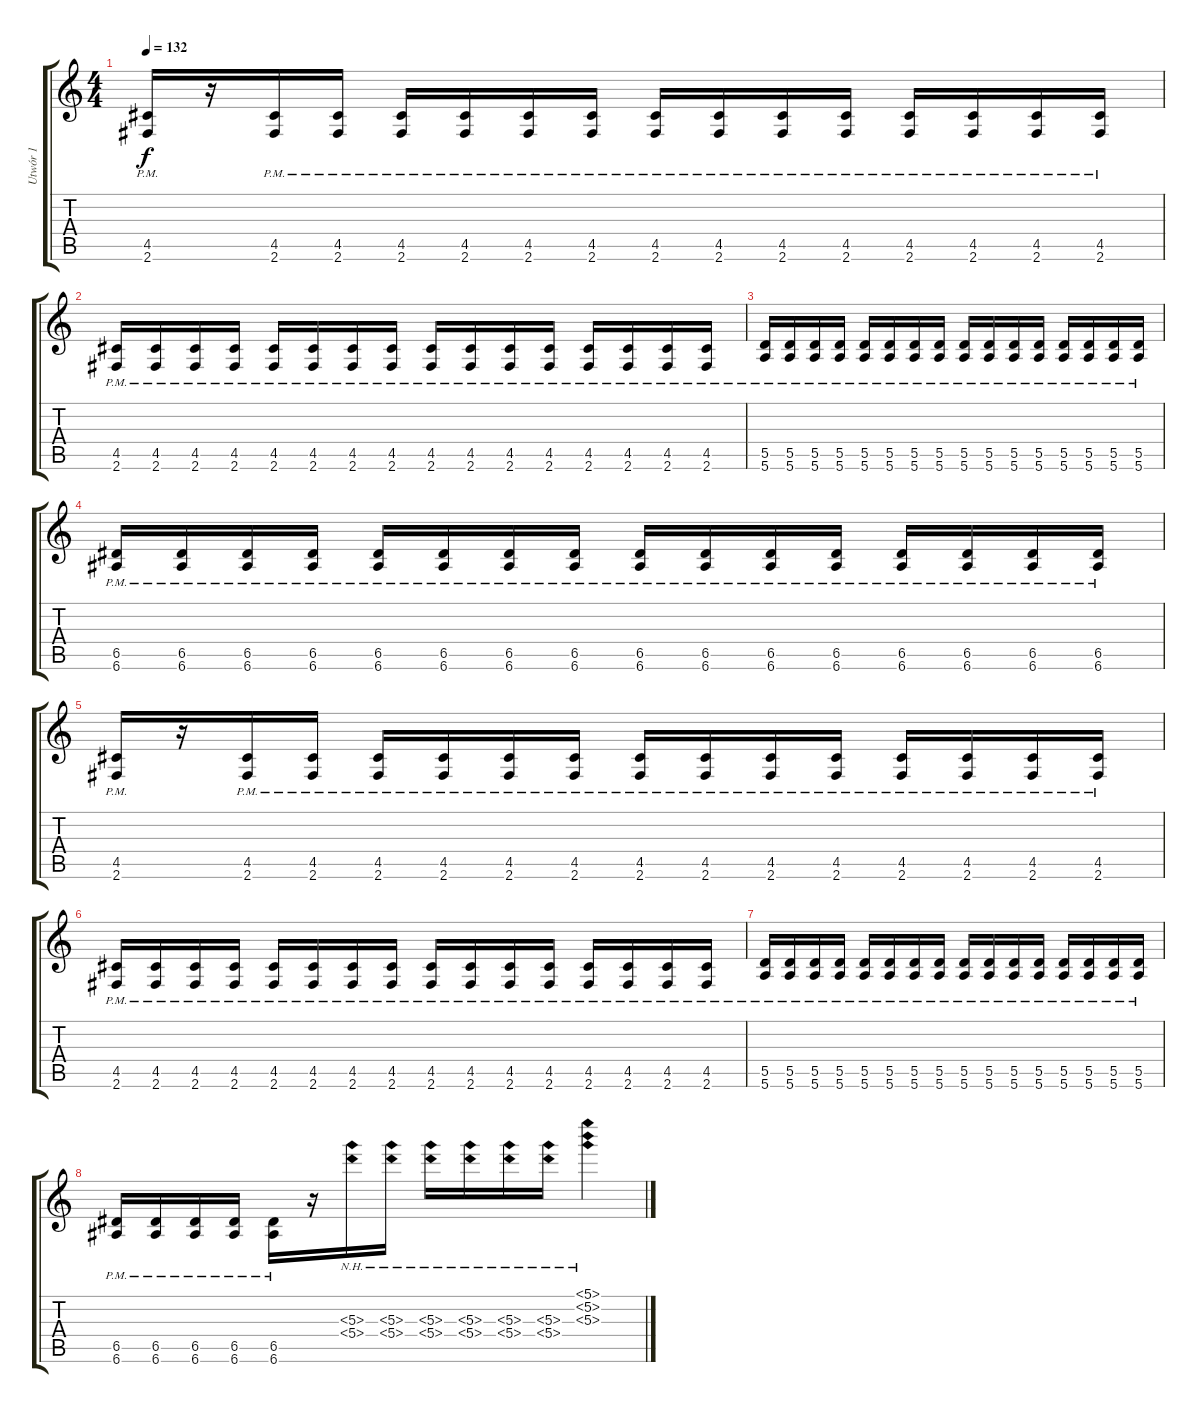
\track ("Utwór 1" "Utwór 1") {instrument distortionguitar}
\staff {score tabs}
\tuning (E4 B3 G3 D3 A2 E2) {hide}
\ts (4 4)
\tempo 132
\clef g2
\ks c
(4.5{pm} 2.6{pm}).16{dy f} r.16 (4.5{pm} 2.6{pm}).16 (4.5{pm} 2.6{pm}).16 (4.5{pm} 2.6{pm}).16 (4.5{pm} 2.6{pm}).16 (4.5{pm} 2.6{pm}).16 (4.5{pm} 2.6{pm}).16 (4.5{pm} 2.6{pm}).16 (4.5{pm} 2.6{pm}).16 (4.5{pm} 2.6{pm}).16 (4.5{pm} 2.6{pm}).16 (4.5{pm} 2.6{pm}).16 (4.5{pm} 2.6{pm}).16 (4.5{pm} 2.6{pm}).16 (4.5{pm} 2.6{pm}).16 |
(4.5{pm} 2.6{pm}).16 (4.5{pm} 2.6{pm}).16 (4.5{pm} 2.6{pm}).16 (4.5{pm} 2.6{pm}).16 (4.5{pm} 2.6{pm}).16 (4.5{pm} 2.6{pm}).16 (4.5{pm} 2.6{pm}).16 (4.5{pm} 2.6{pm}).16 (4.5{pm} 2.6{pm}).16 (4.5{pm} 2.6{pm}).16 (4.5{pm} 2.6{pm}).16 (4.5{pm} 2.6{pm}).16 (4.5{pm} 2.6{pm}).16 (4.5{pm} 2.6{pm}).16 (4.5{pm} 2.6{pm}).16 (4.5{pm} 2.6{pm}).16 |
(5.5{pm} 5.6{pm}).16 (5.5{pm} 5.6{pm}).16 (5.5{pm} 5.6{pm}).16 (5.5{pm} 5.6{pm}).16 (5.5{pm} 5.6{pm}).16 (5.5{pm} 5.6{pm}).16 (5.5{pm} 5.6{pm}).16 (5.5{pm} 5.6{pm}).16 (5.5{pm} 5.6{pm}).16 (5.5{pm} 5.6{pm}).16 (5.5{pm} 5.6{pm}).16 (5.5{pm} 5.6{pm}).16 (5.5{pm} 5.6{pm}).16 (5.5{pm} 5.6{pm}).16 (5.5{pm} 5.6{pm}).16 (5.5{pm} 5.6{pm}).16 |
(6.5{pm} 6.6{pm}).16 (6.5{pm} 6.6{pm}).16 (6.5{pm} 6.6{pm}).16 (6.5{pm} 6.6{pm}).16 (6.5{pm} 6.6{pm}).16 (6.5{pm} 6.6{pm}).16 (6.5{pm} 6.6{pm}).16 (6.5{pm} 6.6{pm}).16 (6.5{pm} 6.6{pm}).16 (6.5{pm} 6.6{pm}).16 (6.5{pm} 6.6{pm}).16 (6.5{pm} 6.6{pm}).16 (6.5{pm} 6.6{pm}).16 (6.5{pm} 6.6{pm}).16 (6.5{pm} 6.6{pm}).16 (6.5{pm} 6.6{pm}).16 |
(4.5{pm} 2.6{pm}).16 r.16 (4.5{pm} 2.6{pm}).16 (4.5{pm} 2.6{pm}).16 (4.5{pm} 2.6{pm}).16 (4.5{pm} 2.6{pm}).16 (4.5{pm} 2.6{pm}).16 (4.5{pm} 2.6{pm}).16 (4.5{pm} 2.6{pm}).16 (4.5{pm} 2.6{pm}).16 (4.5{pm} 2.6{pm}).16 (4.5{pm} 2.6{pm}).16 (4.5{pm} 2.6{pm}).16 (4.5{pm} 2.6{pm}).16 (4.5{pm} 2.6{pm}).16 (4.5{pm} 2.6{pm}).16 |
(4.5{pm} 2.6{pm}).16 (4.5{pm} 2.6{pm}).16 (4.5{pm} 2.6{pm}).16 (4.5{pm} 2.6{pm}).16 (4.5{pm} 2.6{pm}).16 (4.5{pm} 2.6{pm}).16 (4.5{pm} 2.6{pm}).16 (4.5{pm} 2.6{pm}).16 (4.5{pm} 2.6{pm}).16 (4.5{pm} 2.6{pm}).16 (4.5{pm} 2.6{pm}).16 (4.5{pm} 2.6{pm}).16 (4.5{pm} 2.6{pm}).16 (4.5{pm} 2.6{pm}).16 (4.5{pm} 2.6{pm}).16 (4.5{pm} 2.6{pm}).16 |
(5.5{pm} 5.6{pm}).16 (5.5{pm} 5.6{pm}).16 (5.5{pm} 5.6{pm}).16 (5.5{pm} 5.6{pm}).16 (5.5{pm} 5.6{pm}).16 (5.5{pm} 5.6{pm}).16 (5.5{pm} 5.6{pm}).16 (5.5{pm} 5.6{pm}).16 (5.5{pm} 5.6{pm}).16 (5.5{pm} 5.6{pm}).16 (5.5{pm} 5.6{pm}).16 (5.5{pm} 5.6{pm}).16 (5.5{pm} 5.6{pm}).16 (5.5{pm} 5.6{pm}).16 (5.5{pm} 5.6{pm}).16 (5.5{pm} 5.6{pm}).16 |
(6.5{pm} 6.6{pm}).16 (6.5{pm} 6.6{pm}).16 (6.5{pm} 6.6{pm}).16 (6.5{pm} 6.6{pm}).16 (6.5{pm} 6.6{pm}).16 r.16 (5.3{nh} 5.4{nh}).16 (5.3{nh} 5.4{nh}).16 (5.3{nh} 5.4{nh}).16 (5.3{nh} 5.4{nh}).16 (5.3{nh} 5.4{nh}).16 (5.3{nh} 5.4{nh}).16 (5.1{nh} 5.2{nh} 5.3{nh}).4
